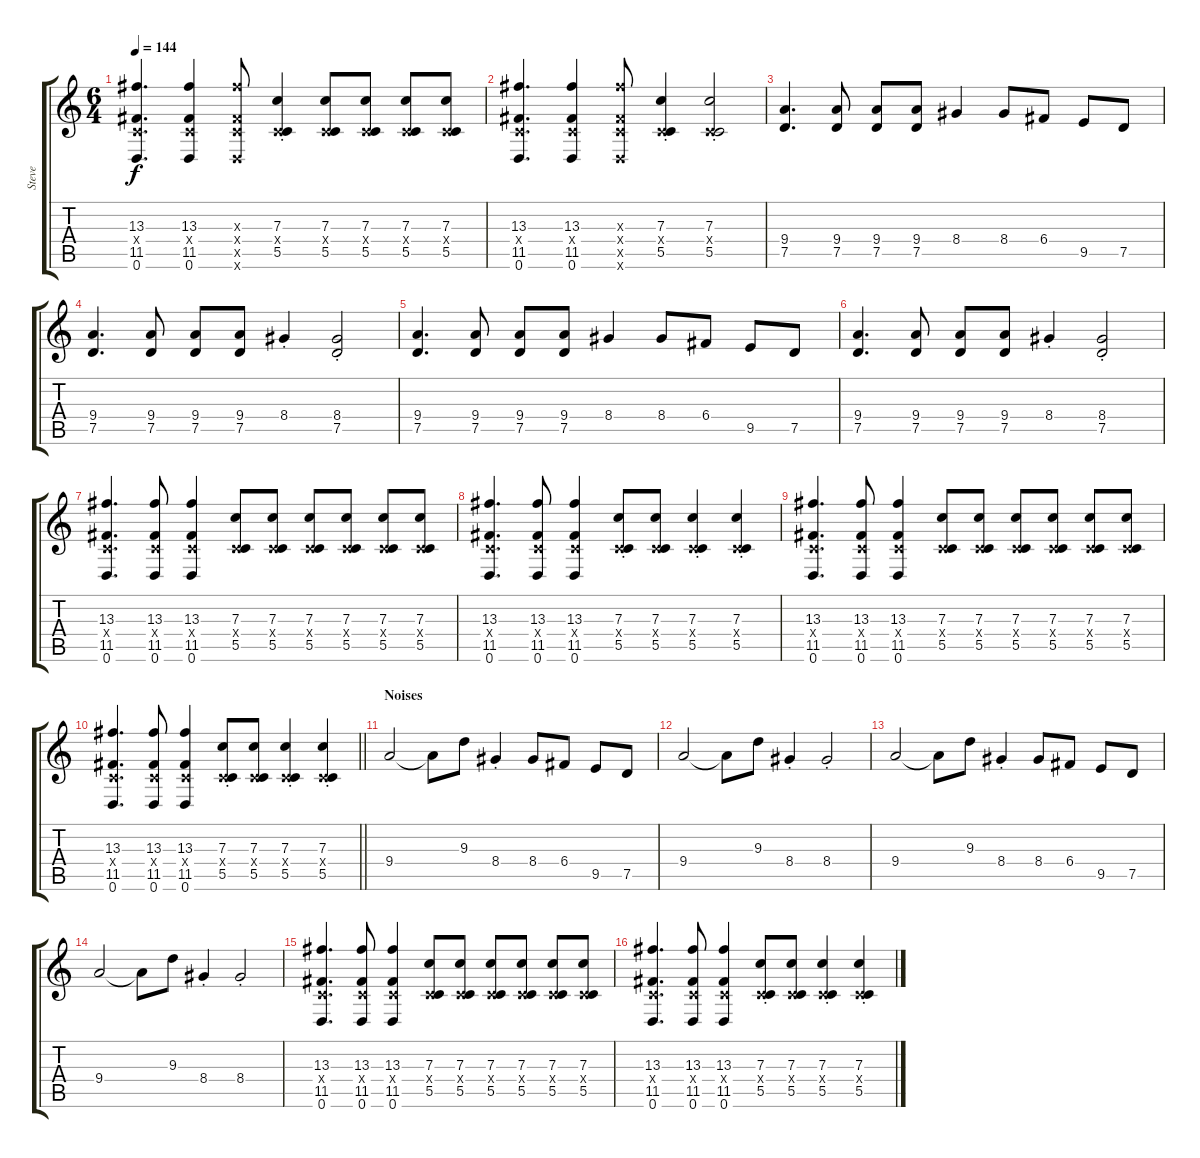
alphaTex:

\track ("Steve" "Steve") {instrument distortionguitar}
\staff {score tabs}
\tuning (D4 A3 F3 C3 G2 D2) {hide}
\ts (6 4)
\tempo 144
\clef g2
\ks c
(13.3 0.4{x} 11.5 0.6).4{d dy f balance 0} (13.3 0.4{x} 11.5 0.6).4 (13.3{x} 0.4{x} 11.5{x} 0.6{x}).8 (7.3{st} 0.4{x} 5.5{st}).4 (7.3 0.4{x} 5.5).8 (7.3 0.4{x} 5.5).8 (7.3 0.4{x} 5.5).8 (7.3 0.4{x} 5.5).8 |
(13.3 0.4{x} 11.5 0.6).4{d} (13.3 0.4{x} 11.5 0.6).4 (13.3{x} 0.4{x} 11.5{x} 0.6{x}).8 (7.3{st} 0.4{x} 5.5{st}).4 (7.3{st} 0.4{x} 5.5{st}).2 |
(9.4 7.5).4{d} (9.4 7.5).8 (9.4 7.5).8 (9.4 7.5).8 8.4.4 8.4.8 6.4.8 9.5.8 7.5.8 |
(9.4 7.5).4{d} (9.4 7.5).8 (9.4 7.5).8 (9.4 7.5).8 8.4{st}.4 (8.4{st} 7.5{st}).2 |
(9.4 7.5).4{d} (9.4 7.5).8 (9.4 7.5).8 (9.4 7.5).8 8.4.4 8.4.8 6.4.8 9.5.8 7.5.8 |
(9.4 7.5).4{d} (9.4 7.5).8 (9.4 7.5).8 (9.4 7.5).8 8.4{st}.4 (8.4{st} 7.5{st}).2 |
(13.3 0.4{x} 11.5 0.6).4{d} (13.3 0.4{x} 11.5 0.6).8 (13.3 0.4{x} 11.5 0.6).4 (7.3 0.4{x} 5.5).8 (7.3 0.4{x} 5.5).8 (7.3 0.4{x} 5.5).8 (7.3 0.4{x} 5.5).8 (7.3 0.4{x} 5.5).8 (7.3 0.4{x} 5.5).8 |
(13.3 0.4{x} 11.5 0.6).4{d} (13.3 0.4{x} 11.5 0.6).8 (13.3 0.4{x} 11.5 0.6).4 (7.3{st} 0.4{x} 5.5{st}).8 (7.3 0.4{x} 5.5).8 (7.3{st} 0.4{x} 5.5{st}).4 (7.3{st} 0.4{x} 5.5{st}).4 |
(13.3 0.4{x} 11.5 0.6).4{d} (13.3 0.4{x} 11.5 0.6).8 (13.3 0.4{x} 11.5 0.6).4 (7.3 0.4{x} 5.5).8 (7.3 0.4{x} 5.5).8 (7.3 0.4{x} 5.5).8 (7.3 0.4{x} 5.5).8 (7.3 0.4{x} 5.5).8 (7.3 0.4{x} 5.5).8 |
\barLineRight lightlight
(13.3 0.4{x} 11.5 0.6).4{d} (13.3 0.4{x} 11.5 0.6).8 (13.3 0.4{x} 11.5 0.6).4 (7.3{st} 0.4{x} 5.5{st}).8 (7.3 0.4{x} 5.5).8 (7.3{st} 0.4{x} 5.5{st}).4 (7.3{st} 0.4{x} 5.5{st}).4 |
\section ("" "Noises")
9.4.2 9.4{t}.8 9.3.8 8.4{st}.4 8.4.8 6.4.8 9.5.8 7.5.8 |
9.4.2 9.4{t}.8 9.3.8 8.4{st}.4 8.4{st}.2 |
9.4.2 9.4{t}.8 9.3.8 8.4{st}.4 8.4.8 6.4.8 9.5.8 7.5.8 |
9.4.2 9.4{t}.8 9.3.8 8.4{st}.4 8.4{st}.2 |
(13.3 0.4{x} 11.5 0.6).4{d} (13.3 0.4{x} 11.5 0.6).8 (13.3 0.4{x} 11.5 0.6).4 (7.3 0.4{x} 5.5).8 (7.3 0.4{x} 5.5).8 (7.3 0.4{x} 5.5).8 (7.3 0.4{x} 5.5).8 (7.3 0.4{x} 5.5).8 (7.3 0.4{x} 5.5).8 |
(13.3 0.4{x} 11.5 0.6).4{d} (13.3 0.4{x} 11.5 0.6).8 (13.3 0.4{x} 11.5 0.6).4 (7.3{st} 0.4{x} 5.5{st}).8 (7.3 0.4{x} 5.5).8 (7.3{st} 0.4{x} 5.5{st}).4 (7.3{st} 0.4{x} 5.5{st}).4
